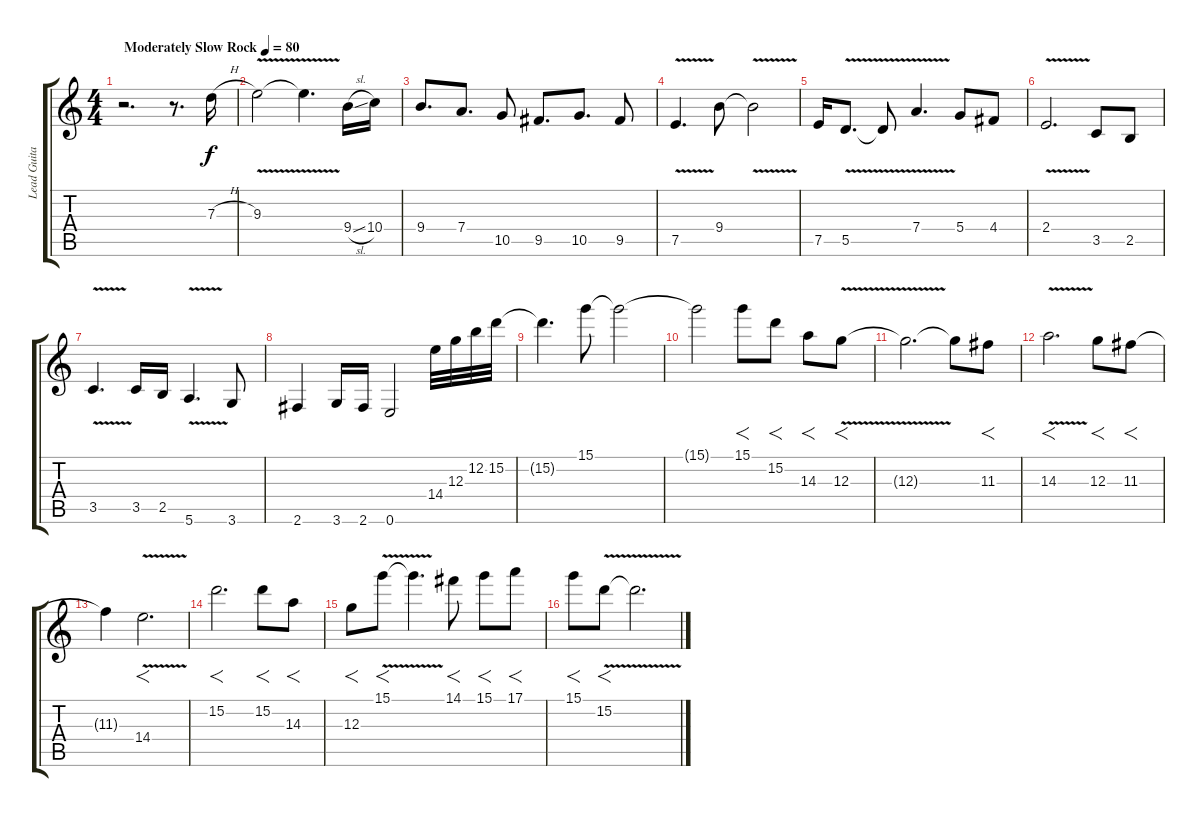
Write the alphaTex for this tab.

\track ("Lead Guitar" "Lead Guita") {instrument overdrivenguitar}
\staff {score tabs}
\tuning (E4 B3 G3 D3 A2 E2) {hide}
\ts (4 4)
\tempo (80 "Moderately Slow Rock")
\clef g2
\ks c
r.2{d dy f instrument overdrivenguitar} r.8{d} 7.3{h}.16 |
9.3{v}.2 9.3{t}.4{d} 9.4{sl}.16 10.4.16 |
9.4.8{d} 7.4.8{d} 10.5.8 9.5.8{d} 10.5.8{d} 9.5.8 |
7.5{v}.4{d} 9.4.8 9.4{v t}.2 |
7.5.16 5.5{v}.8{d} 5.5{t}.8 7.4{v}.4{d} 5.4.8 4.4.8 |
2.4{v}.2{d} 3.5.8 2.5.8 |
3.5{v}.4{d} 3.5.16 2.5.16 5.6{v}.4{d} 3.6.8 |
2.6.4 3.6.16 2.6.16 0.6.2 14.4.32 12.3.32 12.2.32 15.2.32 |
15.2{t}.4{d} 15.1.8 15.1{t}.2 |
15.1{t}.2 15.1.8{f} 15.2.8{f} 14.3.8{f} 12.3{v}.8{f} |
12.3{t}.2{d} 12.3{t}.8 11.3.8{f} |
14.3{v}.2{f d} 12.3.8{f} 11.3.8{f} |
11.3{t}.4 14.4{v}.2{f d} |
15.2.2{f d} 15.2.8{f} 14.3.8{f} |
12.3.8{f} 15.1{v}.8{f} 15.1{t}.4{d} 14.1.8{f} 15.1.8{f} 17.1.8{f} |
15.1.8{f} 15.2{v}.8{f} 15.2{t}.2{d}
